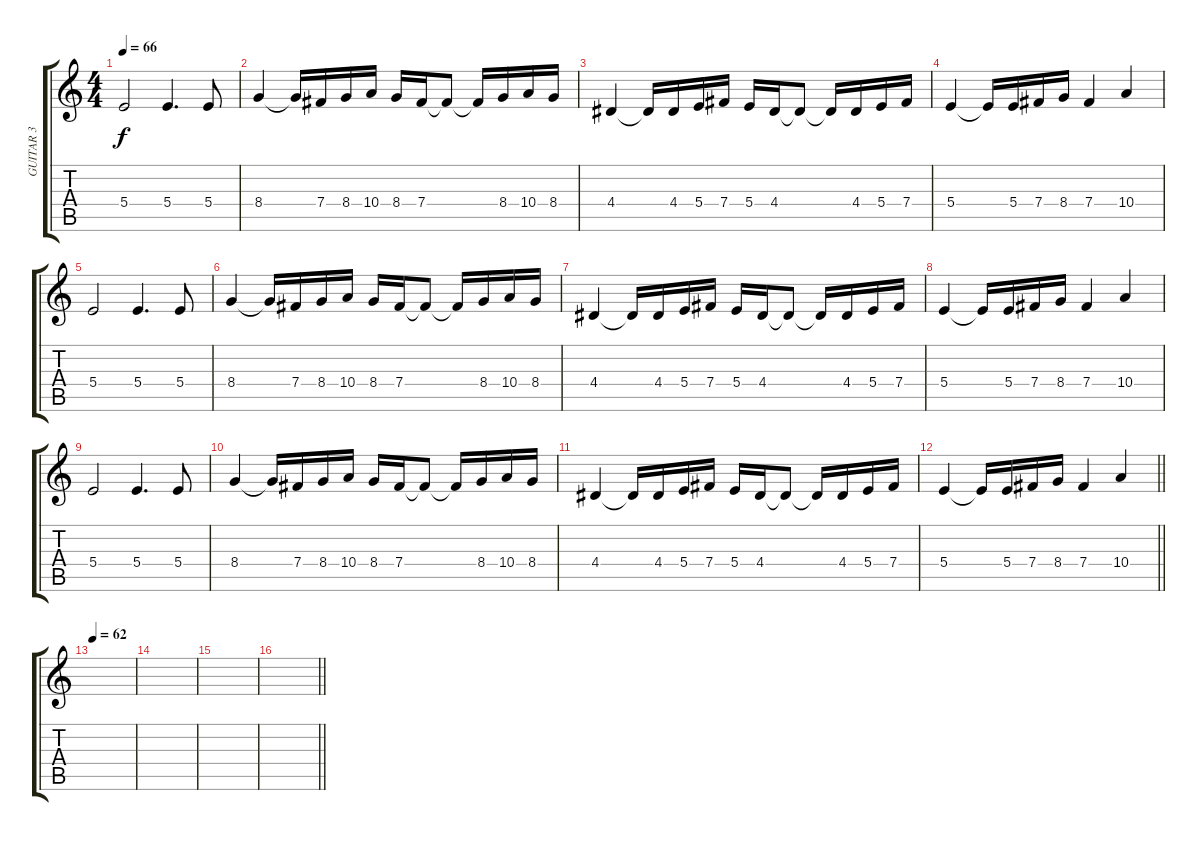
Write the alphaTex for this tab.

\track ("GUITAR 3" "GUITAR 3") {instrument distortionguitar}
\staff {score tabs}
\tuning (Db4 Ab3 E3 B2 Gb2 Db2) {hide}
\ts (4 4)
\tempo 66
\clef g2
\ks c
5.4.2{dy f} 5.4.4{d} 5.4.8 |
8.4.4 8.4{t}.16 7.4.16 8.4.16 10.4.16 8.4.16 7.4.16 7.4{t}.8 7.4{t}.16 8.4.16 10.4.16 8.4.16 |
4.4.4 4.4{t}.16 4.4.16 5.4.16 7.4.16 5.4.16 4.4.16 4.4{t}.8 4.4{t}.16 4.4.16 5.4.16 7.4.16 |
5.4.4 5.4{t}.16 5.4.16 7.4.16 8.4.16 7.4.4 10.4.4 |
5.4.2 5.4.4{d} 5.4.8 |
8.4.4 8.4{t}.16 7.4.16 8.4.16 10.4.16 8.4.16 7.4.16 7.4{t}.8 7.4{t}.16 8.4.16 10.4.16 8.4.16 |
4.4.4 4.4{t}.16 4.4.16 5.4.16 7.4.16 5.4.16 4.4.16 4.4{t}.8 4.4{t}.16 4.4.16 5.4.16 7.4.16 |
5.4.4 5.4{t}.16 5.4.16 7.4.16 8.4.16 7.4.4 10.4.4 |
5.4.2 5.4.4{d} 5.4.8 |
8.4.4 8.4{t}.16 7.4.16 8.4.16 10.4.16 8.4.16 7.4.16 7.4{t}.8 7.4{t}.16 8.4.16 10.4.16 8.4.16 |
4.4.4 4.4{t}.16 4.4.16 5.4.16 7.4.16 5.4.16 4.4.16 4.4{t}.8 4.4{t}.16 4.4.16 5.4.16 7.4.16 |
\barLineRight lightlight
5.4.4 5.4{t}.16 5.4.16 7.4.16 8.4.16 7.4.4 10.4.4 |
\tempo 62
|
|
|
\barLineRight lightlight
